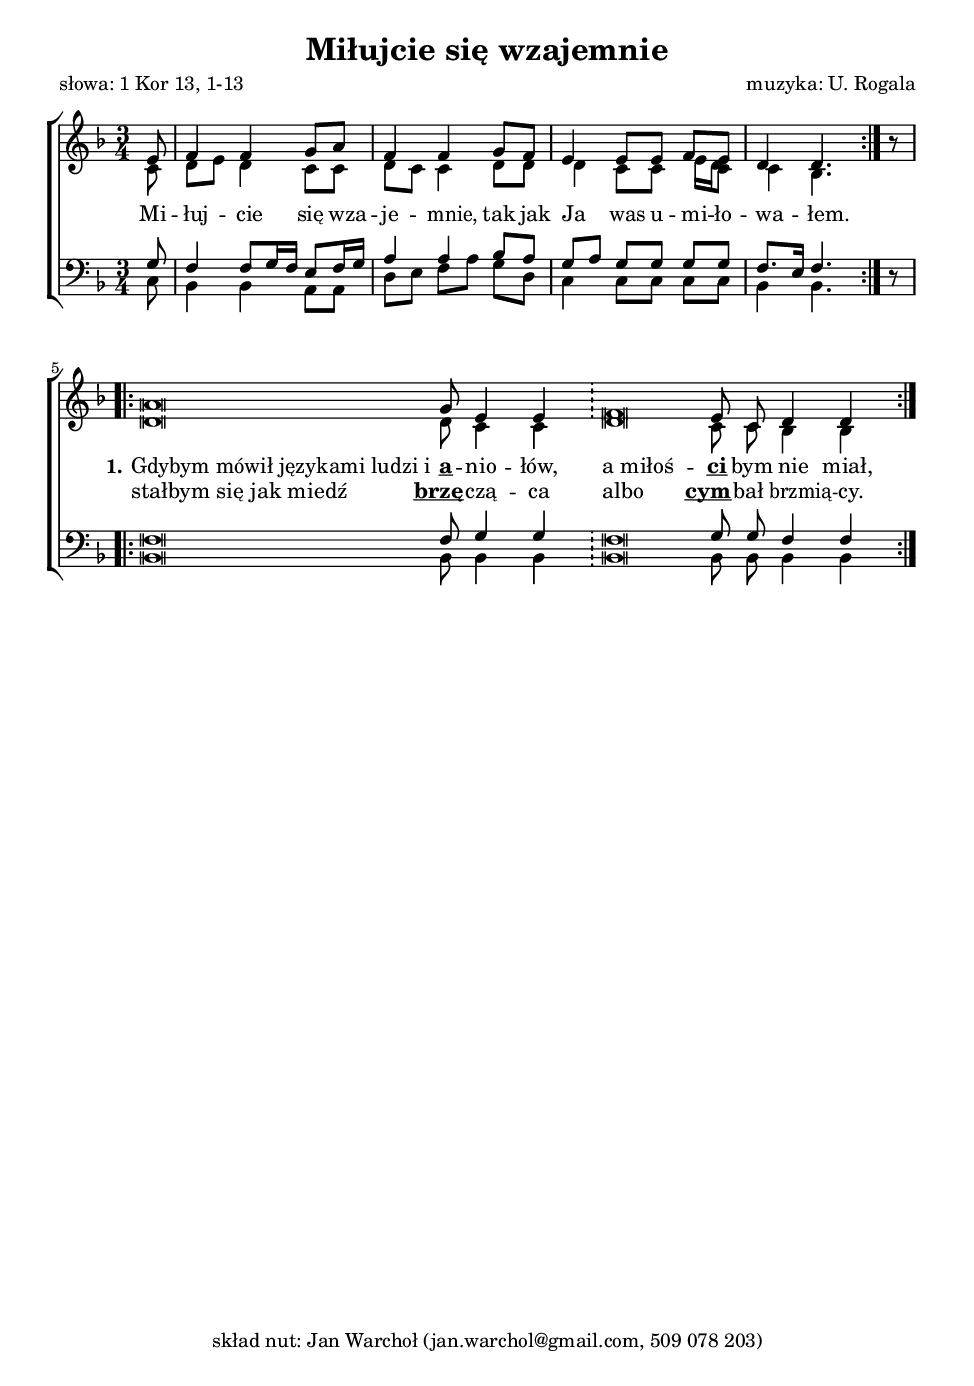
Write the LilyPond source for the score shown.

\version "2.17.3"
#(set-global-staff-size 17)

\header	{
  title = "Miłujcie się wzajemnie"
  poet = "słowa: 1 Kor 13, 1-13"
  composer = "muzyka: U. Rogala"
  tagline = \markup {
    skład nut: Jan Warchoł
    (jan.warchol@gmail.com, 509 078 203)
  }
}

\paper {
  paper-width = 165 \mm
  paper-height = 240 \mm
  line-width = 145 \mm
  top-margin = 10 \mm
  system-system-spacing #'basic-distance = #14
  markup-system-spacing #'basic-distance = #12
}
%--------------------------------MELODY--------------------------------
sopranomelody =	\relative c'' {
  \key f \major
  \time 3/4
  \set Timing.beamExceptions = #'()
  \repeat volta 2 {
    \partial 8 e,8 |
    f4 f g8 a | f4 f
    g8 f |
    e4 e8 e f e |
    d4 d4.
  }
  \noBreak
  \oneVoice r8 \voiceOne
  %inset appropriate bar here (finish/repeat)
  \cadenzaOn
  \repeat volta 2 {
    a'\breve g8 e4 e
    \bar "dashed"
    f\breve e8 c d4 d
  }
  \cadenzaOff
}
altomelody = \relative f' {
  \key f \major
  \time 3/4
  \set Timing.beamExceptions = #'()
  \repeat volta 2 {
    \partial 8 c8
    d[ e] d4 c8 c | d8 c c4
    d8 d |
    % m. 3
    d4 c8
    \newSpacingSection
    \override Score.SpacingSpanner #'spacing-increment = #1.5
    c8
    \newSpacingSection
    \override Score.SpacingSpanner #'spacing-increment = #0
    e16 d
    \revert Score.SpacingSpanner #'spacing-increment
    \newSpacingSection
    c8
    % m. 4
    c4 bes4.
  }
  \noBreak
  s8
  %inset appropriate bar here (finish/repeat)
  \cadenzaOn
  \repeat volta 2 {
    d\breve d8 c4 c
    \bar "dashed"
    d\breve c8 c bes4 bes
  }
  \cadenzaOff
}
tenormelody = \relative c' {
  \key f \major
  \time 3/4
  \set Timing.beamExceptions = #'()
  \repeat volta 2 {
    \partial 8 g8
    f4 f8 g16 f e8 f16 g | a4 a
    bes8 a | g a g g g g
    f8. e16 f4.
  }
  \noBreak
  \oneVoice r8 \voiceOne
  %inset appropriate bar here (finish/repeat)
  \cadenzaOn
  \repeat volta 2 {
    f\breve f8 g4 g
    \bar "dashed"
    f\breve g8 g f4 f
  }
  \cadenzaOff
}
bassmelody = \relative f {
  \key f \major
  \time 3/4
  \set Timing.beamExceptions = #'()
  \repeat volta 2 {
    \partial 8 c8
    bes4 bes a8 a | d e f a
    g d | c4 c8 c c c
    bes4 bes4.
  }
  \noBreak
  s8
  %inset appropriate bar here (finish/repeat)
  \cadenzaOn
  \repeat volta 2 {
    bes\breve bes8 bes4 bes
    \bar "dashed"
    bes\breve bes8 bes bes4 bes
  }
  \cadenzaOff
}
akordy = \chordmode {
  s8 bes2 a4:m d:m f
  g4:m c2.
  bes2. bes
}
%--------------------------------LYRICS--------------------------------

m = #(define-music-function (parser location off) (number?)
       #{
         \once \override Lyrics.LyricText #'X-offset = #off
       #})

text =  \lyricmode {
  Mi -- \m #-0.4 łuj --
  \m #-0.4 cie się
  \m #-0.6 wza -- je --
  \m #-1.2 \markup \scale #'(0.9 . 1) mnie,
  tak \m #-0.4 jak
  \m #0 Ja
  \m #-0.75 \markup \scale #'(0.95 . 1) was u --
  \m #-0.2 mi -- ło --
  \m #-0.2 wa --
  \m #-0.5 łem.
  \set stanza = "1."
  \once \override LyricSpace #'minimum-distance = #1
  \m #-1.5
  \markup \scale #'(0.95 . 1) "Gdybym mówił językami ludzi i"
  \markup \bold \underline a -- nio -- łów,
  \m #-0.5 "a miłoś" --
  \markup \bold \underline ci bym
  \m #-0.5 nie
  \m #-2 miał,
}

secondverse = \lyricmode {
  \repeat unfold 16 \skip4
  \m #-1.5 "stałbym się jak miedź"
  \m #-3 \markup \bold \underline brzę -- czą -- ca
  \m #-0.5 albo
  \m #-3 \markup \bold \underline cym --
  \m #-1.5 bał
  \m #-1.5 \markup \scale #'(0.9 . 1) brzmią --
  \m #-0.2 cy.
}

stanzas = \markup {
}
%--------------------------------ALL-FILE VARIABLE--------------------------------

\score {
  \new ChoirStaff <<
    \new Staff = women <<
      \clef treble
      \new Voice = soprano {
        \voiceOne
        \sopranomelody
      }
      \new Voice = alto {
        \voiceTwo
        \altomelody
      }
    >>
    \new Lyrics \with {
      \override VerticalAxisGroup #'staff-affinity = #CENTER
      \override VerticalAxisGroup #'nonstaff-relatedstaff-spacing #'padding = #1
    }
    \lyricsto soprano \text
    \new Lyrics \with {
      \override VerticalAxisGroup #'staff-affinity = #CENTER
      \override VerticalAxisGroup #'nonstaff-relatedstaff-spacing #'padding = #1
    }
    \lyricsto soprano \secondverse

    \new Staff = men <<
      \clef bass
      \new Voice = tenor {
        \voiceOne
        \tenormelody
      }
      \new Voice = bass {
        \voiceTwo
        \bassmelody
      }
    >>
  >>
  \layout {
    \override NoteHead #'style = #'altdefault
    indent = 0\cm
  }
}

\stanzas